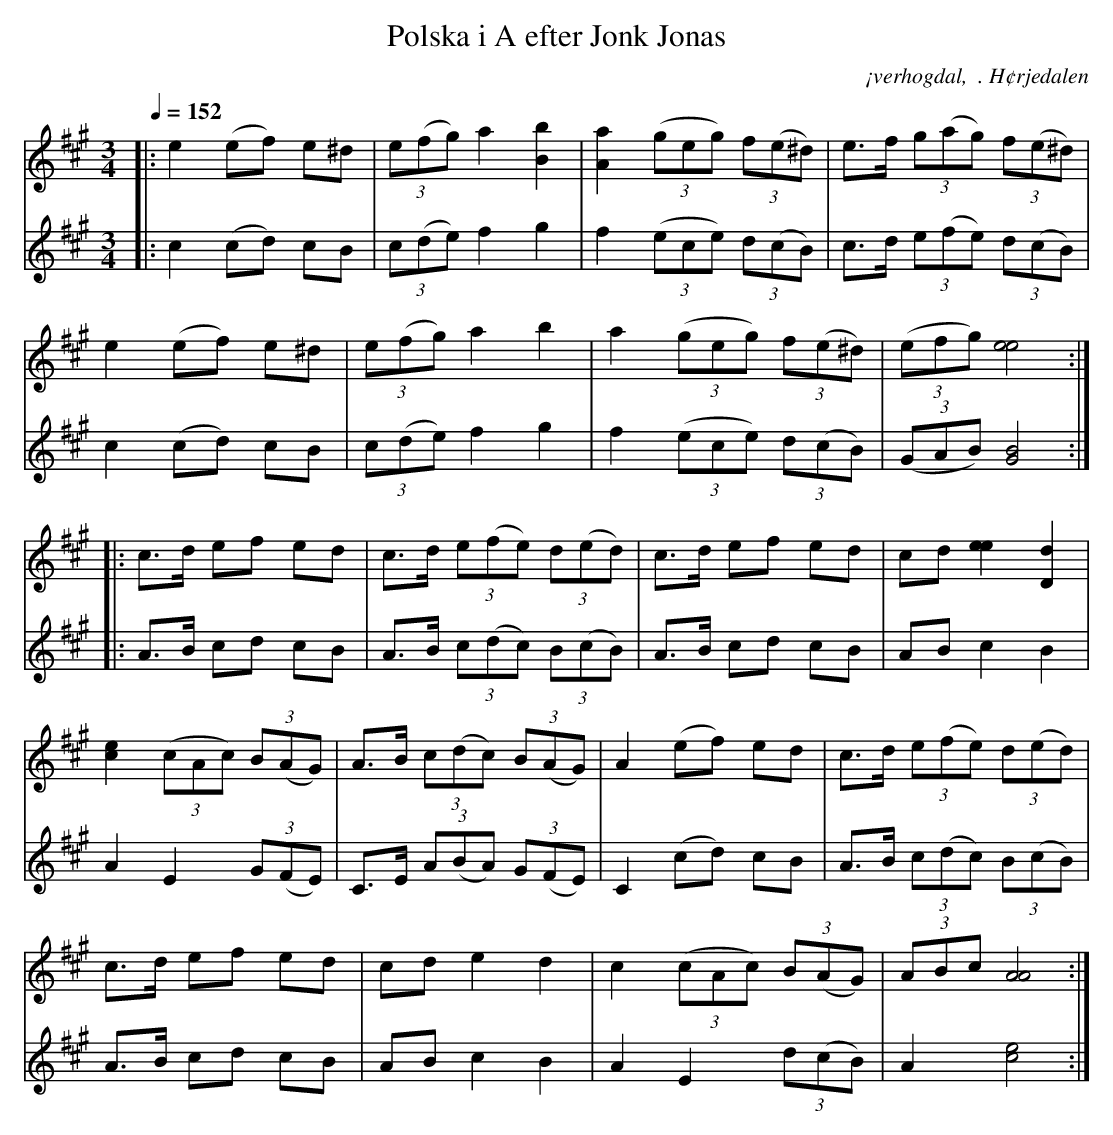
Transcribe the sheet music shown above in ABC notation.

X:1
T:Polska i A efter Jonk Jonas
O:¡verhogdal,  . H¢rjedalen
M:3/4
L:1/8
Q:1/4=152
K:A
V:1
|:e2 (ef) e^d|(3e(fg) a2 [B2b2]|[A2a2] ((3geg) (3f(e^d)|e>f (3g(ag) (3f(e^d)|!
e2 (ef) e^d|(3e(fg) a2 b2|a2 ((3geg) (3f(e^d)|((3efg) [e4e4]::!
c>d ef ed|c>d (3e(fe) (3d(ed)|c>d ef ed|cd [e2e2] [D2d2]|!
[c2e2] ((3cAc) (3B(AG)|A>B (3c(dc) (3B(AG)|A2 (ef) ed|c>d (3e(fe) (3d(ed)|!
c>d ef ed|cd e2 d2|c2 ((3cAc) (3B(AG)|(3ABc [A4A4]:|]
V:2
|:c2 (cd) cB|(3c(de) f2 g2|f2 ((3ece) (3d(cB)|c>d (3e(fe) (3d(cB)|!
c2 (cd) cB|(3c(de) f2 g2|f2 ((3ece) (3d(cB)|((3GAB) [G4B4]::!
A>B cd cB|A>B (3c(dc) (3B(cB)|A>B cd cB|AB c2 B2|!
A2 E2 (3G(FE)|C>E (3A(BA) (3G(FE)|C2 (cd) cB|A>B (3c(dc) (3B(cB)|!
A>B cd cB|AB c2 B2|A2 E2 (3d(cB)|A2 [c4e4]:|]
